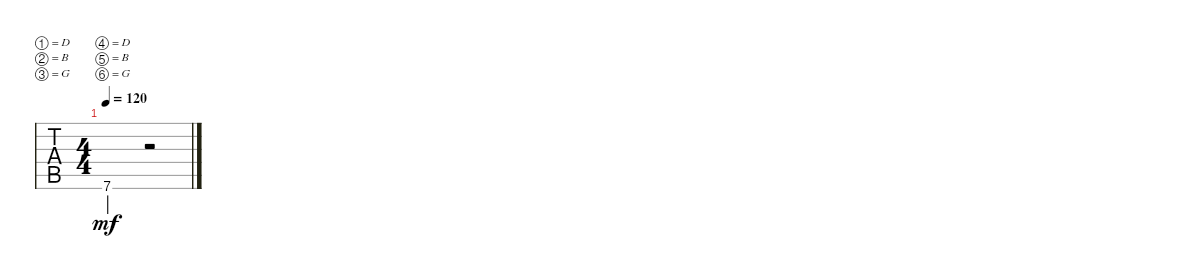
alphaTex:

\defaultSystemsLayout 4
\bracketExtendMode groupsimilarinstruments
\singleTrackTrackNamePolicy hidden
\multiTrackTrackNamePolicy hidden
\otherSystemsTrackNameOrientation horizontal
\track ("Dobro" "Dobro") {instrument acousticguitarsteel}
\staff {tabs}
\tuning (D4 B3 G3 D3 B2 G2)
\ts (4 4)
\tempo 120
\clef g2
\ks c
7.6.2{dy mf} r.2
